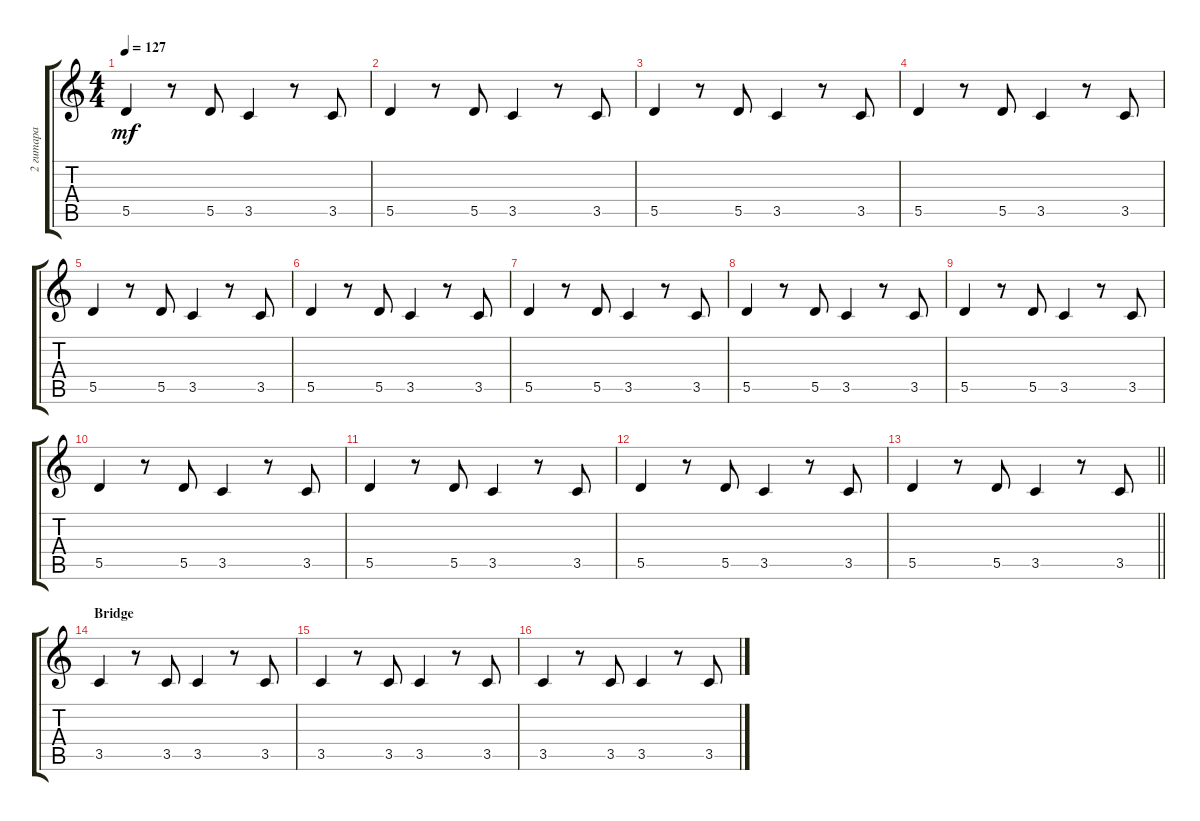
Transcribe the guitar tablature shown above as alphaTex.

\track ("2 гитара" "2 гитара") {instrument acousticguitarsteel}
\staff {score tabs}
\tuning (E4 B3 G3 D3 A2 E2) {hide}
\ts (4 4)
\tempo 127
\clef g2
\ks c
5.5.4{dy mf} r.8 5.5.8 3.5.4 r.8 3.5.8 |
5.5.4 r.8 5.5.8 3.5.4 r.8 3.5.8 |
5.5.4 r.8 5.5.8 3.5.4 r.8 3.5.8 |
5.5.4 r.8 5.5.8 3.5.4 r.8 3.5.8 |
5.5.4 r.8 5.5.8 3.5.4 r.8 3.5.8 |
5.5.4 r.8 5.5.8 3.5.4 r.8 3.5.8 |
5.5.4 r.8 5.5.8 3.5.4 r.8 3.5.8 |
5.5.4 r.8 5.5.8 3.5.4 r.8 3.5.8 |
5.5.4 r.8 5.5.8 3.5.4 r.8 3.5.8 |
5.5.4 r.8 5.5.8 3.5.4 r.8 3.5.8 |
5.5.4 r.8 5.5.8 3.5.4 r.8 3.5.8 |
5.5.4 r.8 5.5.8 3.5.4 r.8 3.5.8 |
\barLineRight lightlight
5.5.4 r.8 5.5.8 3.5.4 r.8 3.5.8 |
\section ("" "Bridge")
3.5.4 r.8 3.5.8 3.5.4 r.8 3.5.8 |
3.5.4 r.8 3.5.8 3.5.4 r.8 3.5.8 |
3.5.4 r.8 3.5.8 3.5.4 r.8 3.5.8
